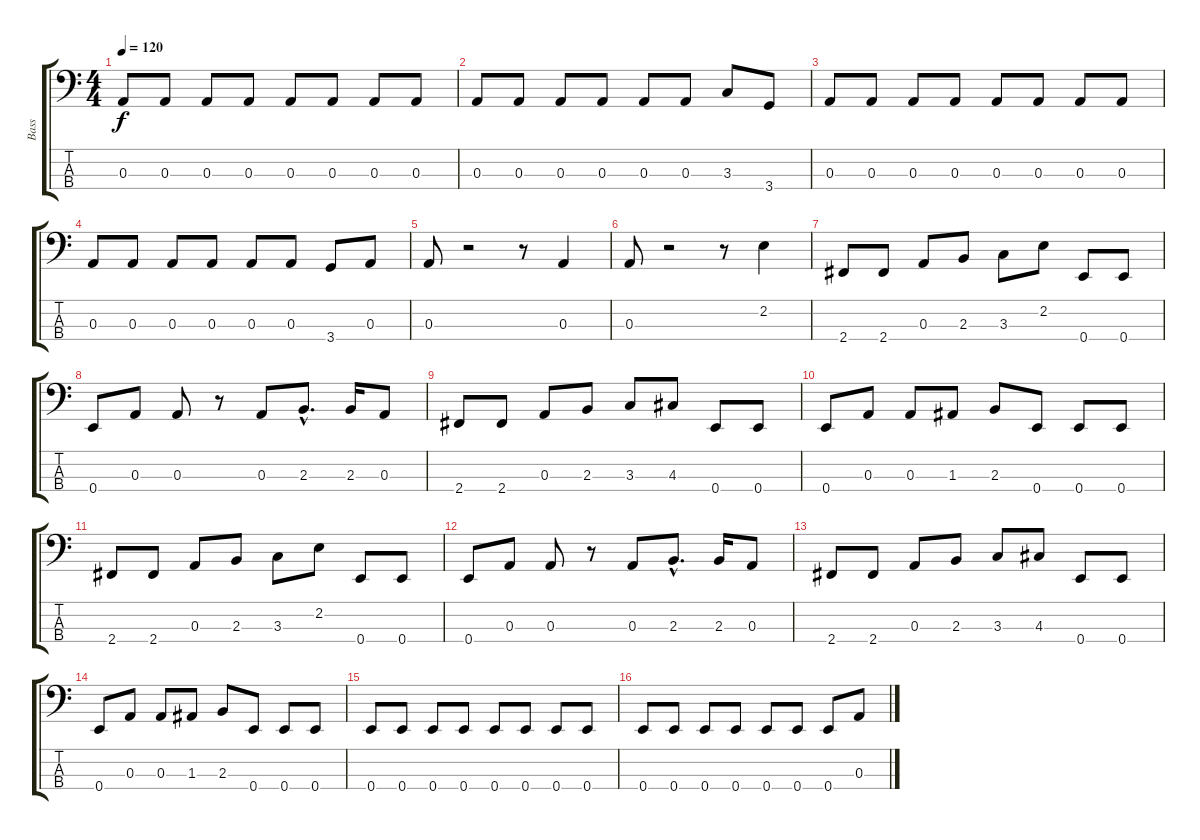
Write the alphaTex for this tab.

\track ("Bass" "Bass") {instrument electricbassfinger}
\staff {score tabs}
\tuning (G2 D2 A1 E1) {hide}
\ts (4 4)
\tempo 120
\clef f4
\ks c
0.3.8{dy f} 0.3.8 0.3.8 0.3.8 0.3.8 0.3.8 0.3.8 0.3.8 |
0.3.8 0.3.8 0.3.8 0.3.8 0.3.8 0.3.8 3.3.8 3.4.8 |
0.3.8 0.3.8 0.3.8 0.3.8 0.3.8 0.3.8 0.3.8 0.3.8 |
0.3.8 0.3.8 0.3.8 0.3.8 0.3.8 0.3.8 3.4.8 0.3.8 |
0.3.8 r.2 r.8 0.3.4 |
0.3.8 r.2 r.8 2.2.4 |
2.4.8 2.4.8 0.3.8 2.3.8 3.3.8 2.2.8 0.4.8 0.4.8 |
0.4.8 0.3.8 0.3.8 r.8 0.3.8 2.3{hac}.8{d} 2.3.16 0.3.8 |
2.4.8 2.4.8 0.3.8 2.3.8 3.3.8 4.3.8 0.4.8 0.4.8 |
0.4.8 0.3.8 0.3.8 1.3.8 2.3.8 0.4.8 0.4.8 0.4.8 |
2.4.8 2.4.8 0.3.8 2.3.8 3.3.8 2.2.8 0.4.8 0.4.8 |
0.4.8 0.3.8 0.3.8 r.8 0.3.8 2.3{hac}.8{d} 2.3.16 0.3.8 |
2.4.8 2.4.8 0.3.8 2.3.8 3.3.8 4.3.8 0.4.8 0.4.8 |
0.4.8 0.3.8 0.3.8 1.3.8 2.3.8 0.4.8 0.4.8 0.4.8 |
0.4.8 0.4.8 0.4.8 0.4.8 0.4.8 0.4.8 0.4.8 0.4.8 |
0.4.8 0.4.8 0.4.8 0.4.8 0.4.8 0.4.8 0.4.8 0.3.8
